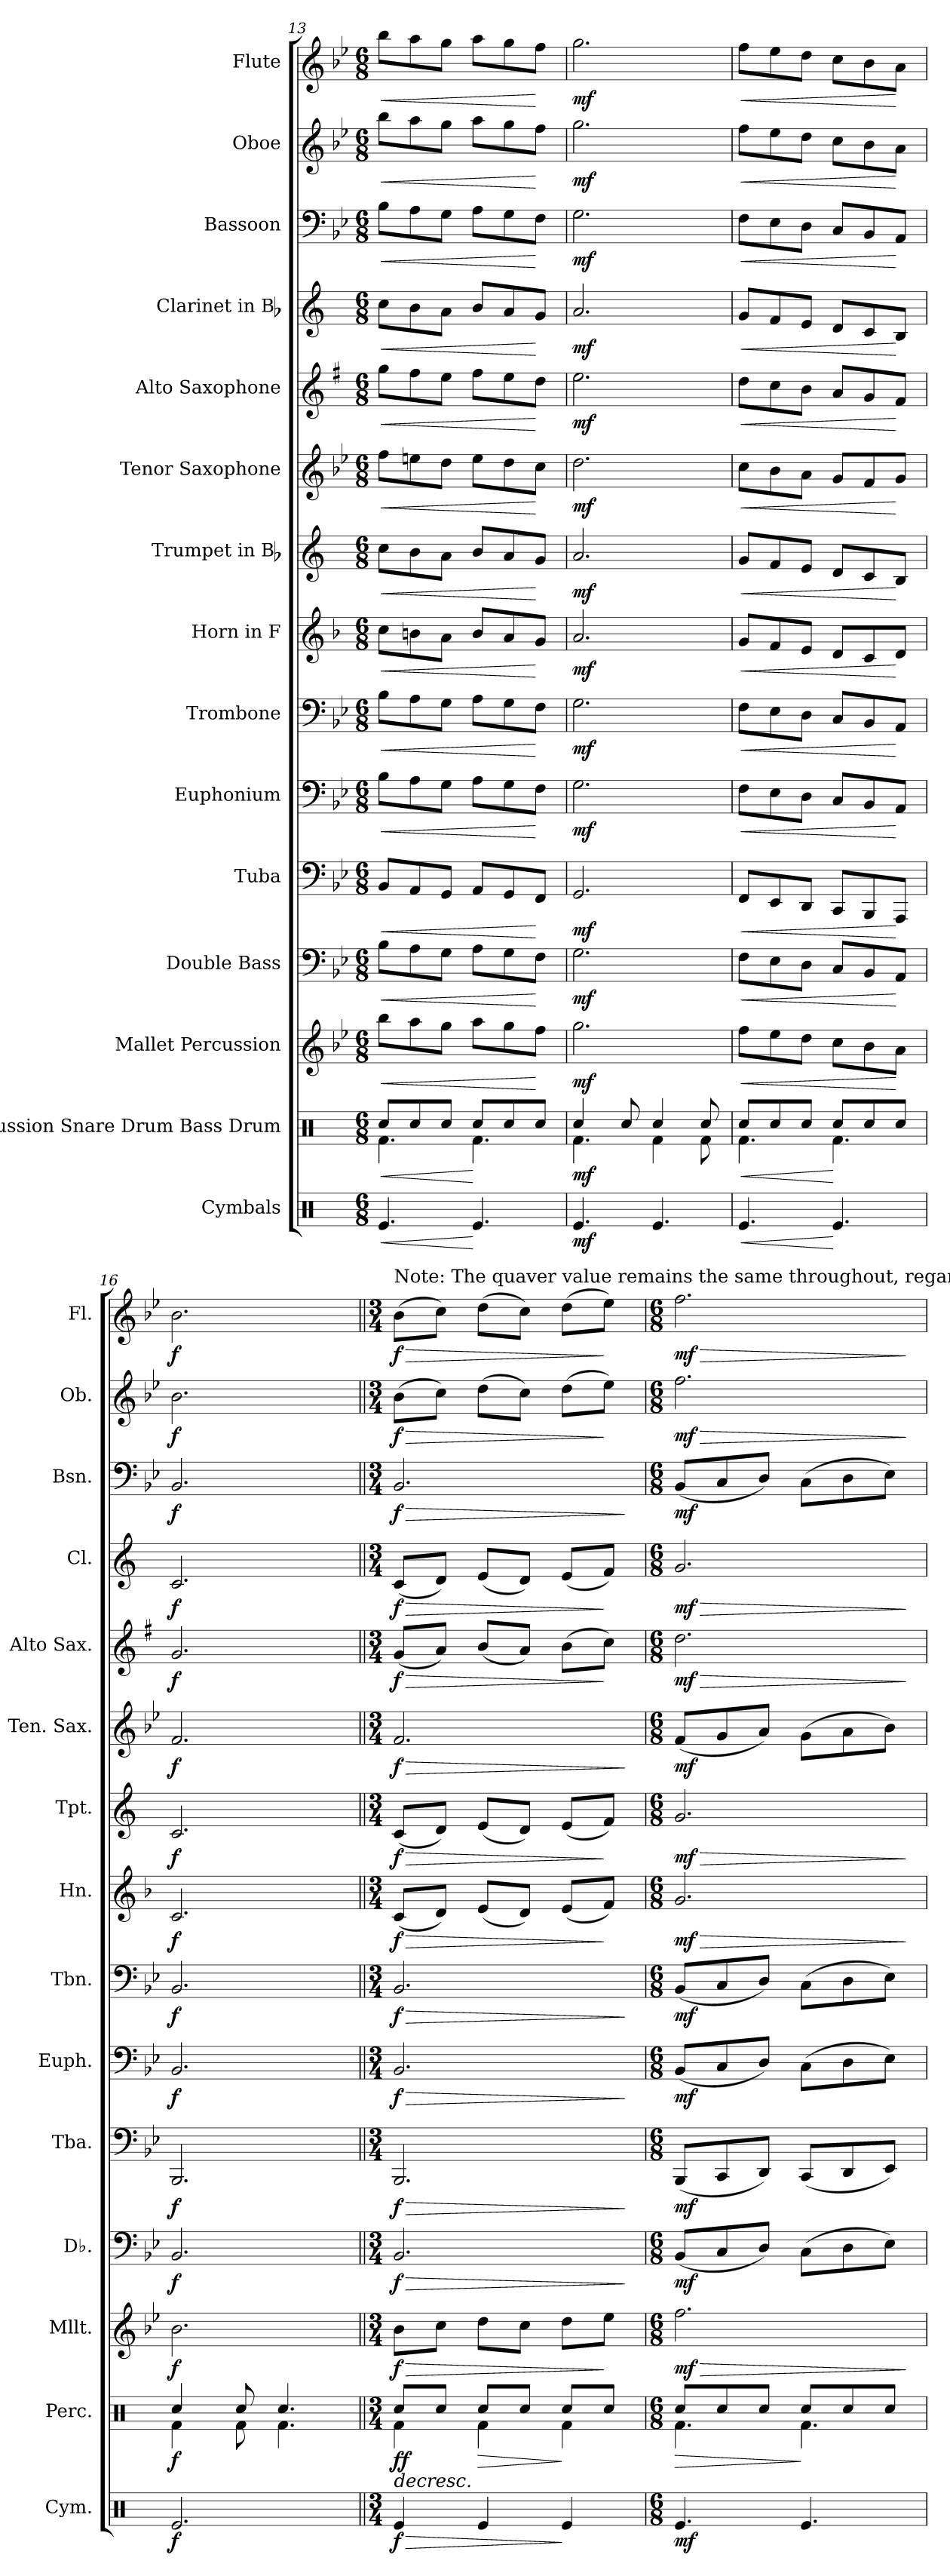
**kern	**dynam	**kern	**dynam	**kern	**dynam	**kern	**dynam	**kern	**dynam	**kern	**dynam	**kern	**dynam	**kern	**dynam	**kern	**dynam	**kern	**dynam	**kern	**dynam	**kern	**dynam	**kern	**dynam	**kern	**dynam	**kern	**dynam
*part15	*part15	*part14	*part14	*part13	*part13	*part12	*part12	*part11	*part11	*part10	*part10	*part9	*part9	*part8	*part8	*part7	*part7	*part6	*part6	*part5	*part5	*part4	*part4	*part3	*part3	*part2	*part2	*part1	*part1
*staff15	*staff15	*staff14	*staff14	*staff13	*staff13	*staff12	*staff12	*staff11	*staff11	*staff10	*staff10	*staff9	*staff9	*staff8	*staff8	*staff7	*staff7	*staff6	*staff6	*staff5	*staff5	*staff4	*staff4	*staff3	*staff3	*staff2	*staff2	*staff1	*staff1
*I"Cymbals	*	*I"Percussion Snare Drum Bass Drum	*	*I"Mallet Percussion	*	*I"Double Bass	*	*I"Tuba	*	*I"Euphonium	*	*I"Trombone	*	*I"Horn in F	*	*I"Trumpet in Bb	*	*I"Tenor Saxophone	*	*I"Alto Saxophone	*	*I"Clarinet in Bb	*	*I"Bassoon	*	*I"Oboe	*	*I"Flute	*
*I'Cym.	*	*I'Perc.	*	*I'Mllt.	*	*I'Db.	*	*I'Tba.	*	*I'Euph.	*	*I'Tbn.	*	*I'Hn.	*	*I'Tpt.	*	*I'Ten. Sax.	*	*I'Alto Sax.	*	*I'Cl.	*	*I'Bsn.	*	*I'Ob.	*	*I'Fl.	*
*clefX	*	*clefX	*	*clefG2	*	*clefF4	*	*clefF4	*	*clefF4	*	*clefF4	*	*clefG2	*	*clefG2	*	*clefG2	*	*clefG2	*	*clefG2	*	*clefF4	*	*clefG2	*	*clefG2	*
*	*	*	*	*ITrd-14c-24	*	*ITrd7c12	*	*	*	*	*	*	*	*ITrd4c7	*	*ITrd1c2	*	*ITrd8c14	*	*ITrd5c9	*	*ITrd1c2	*	*	*	*	*	*	*
*k[]	*	*k[]	*	*k[b-e-]	*	*k[b-e-]	*	*k[b-e-]	*	*k[b-e-]	*	*k[b-e-]	*	*k[b-e-]	*	*k[b-e-]	*	*k[b-e-]	*	*k[b-e-]	*	*k[b-e-]	*	*k[b-e-]	*	*k[b-e-]	*	*k[b-e-]	*
*C:	*	*C:	*	*B-:	*	*B-:	*	*B-:	*	*B-:	*	*B-:	*	*B-:	*	*B-:	*	*B-:	*	*B-:	*	*B-:	*	*B-:	*	*B-:	*	*B-:	*
*M6/8	*	*M6/8	*	*M6/8	*	*M6/8	*	*M6/8	*	*M6/8	*	*M6/8	*	*M6/8	*	*M6/8	*	*M6/8	*	*M6/8	*	*M6/8	*	*M6/8	*	*M6/8	*	*M6/8	*
=13	=13	=13	=13	=13	=13	=13	=13	=13	=13	=13	=13	=13	=13	=13	=13	=13	=13	=13	=13	=13	=13	=13	=13	=13	=13	=13	=13	=13	=13
!	!LO:HP:b	!	!LO:HP:b	!	!LO:HP:b	!	!LO:HP:b	!	!LO:HP:b	!	!LO:HP:b	!	!LO:HP:b	!	!LO:HP:b	!	!LO:HP:b	!	!LO:HP:b	!	!LO:HP:b	!	!LO:HP:b	!	!LO:HP:b	!	!LO:HP:b	!	!LO:HP:b
*	*	*^	*	*	*	*	*	*	*	*	*	*	*	*	*	*	*	*	*	*	*	*	*	*	*	*	*	*	*
4.Rei/	<	8Rcci/L	4.Rfi\	<	8bbbb-i\L	<	8BB-i\L	<	8BB-i/L	<	8B-i\L	<	8B-i\L	<	8fi\L	<	8b-i\L	<	8fi\L	<	8b-i\L	<	8b-i\L	<	8B-i\L	<	8bb-i\L	<	8bb-i\L	<
.	.	8Rcci/	.	.	8aaaai\	.	8AAi\	.	8AAi/	.	8Ai\	.	8Ai\	.	8eni\	.	8ai\	.	8eni\	.	8ai\	.	8ai\	.	8Ai\	.	8aai\	.	8aai\	.
.	.	8Rcci/J	.	.	8ggggi\J	.	8GGi\J	.	8GGi/J	.	8Gi\J	.	8Gi\J	.	8di\J	.	8gi\J	.	8di\J	.	8gi\J	.	8gi\J	.	8Gi\J	.	8ggi\J	.	8ggi\J	.
4.Rei/	[	8Rcci/L	4.Rfi\	[	8aaaai\L	.	8AAi\L	.	8AAi/L	.	8Ai\L	.	8Ai\L	.	8ei/L	.	8ai/L	.	8ei\L	.	8ai\L	.	8ai/L	.	8Ai\L	.	8aai\L	.	8aai\L	.
.	.	8Rcci/	.	.	8ggggi\	.	8GGi\	.	8GGi/	.	8Gi\	.	8Gi\	.	8di/	.	8gi/	.	8di\	.	8gi\	.	8gi/	.	8Gi\	.	8ggi\	.	8ggi\	.
.	.	8Rcci/J	.	.	8ffffi\J	[	8FFi\J	[	8FFi/J	[	8Fi\J	[	8Fi\J	[	8ci/J	[	8fi/J	[	8ci\J	[	8fi\J	[	8fi/J	[	8Fi\J	[	8ffi\J	[	8ffi\J	[
=14	=14	=14	=14	=14	=14	=14	=14	=14	=14	=14	=14	=14	=14	=14	=14	=14	=14	=14	=14	=14	=14	=14	=14	=14	=14	=14	=14	=14	=14	=14
4.Rei/	mf	4Rcci/	4.Rfi\	mf	2.ggggi\	mf	2.GGi\	mf	2.GGi/	mf	2.Gi\	mf	2.Gi\	mf	2.di/	mf	2.gi/	mf	2.di\	mf	2.gi\	mf	2.gi/	mf	2.Gi\	mf	2.ggi\	mf	2.ggi\	mf
.	.	8Rcci/	.	.	.	.	.	.	.	.	.	.	.	.	.	.	.	.	.	.	.	.	.	.	.	.	.	.	.	.
4.Rei/	.	4Rcci/	4Rfi\	.	.	.	.	.	.	.	.	.	.	.	.	.	.	.	.	.	.	.	.	.	.	.	.	.	.	.
.	.	8Rcci/	8Rfi\	.	.	.	.	.	.	.	.	.	.	.	.	.	.	.	.	.	.	.	.	.	.	.	.	.	.	.
=15	=15	=15	=15	=15	=15	=15	=15	=15	=15	=15	=15	=15	=15	=15	=15	=15	=15	=15	=15	=15	=15	=15	=15	=15	=15	=15	=15	=15	=15	=15
!	!LO:HP:b	!	!	!LO:HP:b	!	!LO:HP:b	!	!LO:HP:b	!	!LO:HP:b	!	!LO:HP:b	!	!LO:HP:b	!	!LO:HP:b	!	!LO:HP:b	!	!LO:HP:b	!	!LO:HP:b	!	!LO:HP:b	!	!LO:HP:b	!	!LO:HP:b	!	!LO:HP:b
4.Rei/	<	8Rcci/L	4.Rfi\	<	8ffffi\L	<	8FFi\L	<	8FFi/L	<	8Fi\L	<	8Fi\L	<	8ci/L	<	8fi/L	<	8ci\L	<	8fi\L	<	8fi/L	<	8Fi\L	<	8ffi\L	<	8ffi\L	<
.	.	8Rcci/	.	.	8eeee-i\	.	8EE-i\	.	8EE-i/	.	8E-i\	.	8E-i\	.	8B-i/	.	8e-i/	.	8B-i\	.	8e-i\	.	8e-i/	.	8E-i\	.	8ee-i\	.	8ee-i\	.
.	.	8Rcci/J	.	.	8ddddi\J	.	8DDi\J	.	8DDi/J	.	8Di\J	.	8Di\J	.	8Ai/J	.	8di/J	.	8Ai\J	.	8di\J	.	8di/J	.	8Di\J	.	8ddi\J	.	8ddi\J	.
4.Rei/	[	8Rcci/L	4.Rfi\	[	8cccci\L	.	8CCi/L	.	8CCi/L	.	8Ci/L	.	8Ci/L	.	8Gi/L	.	8ci/L	.	8Gi/L	.	8ci/L	.	8ci/L	.	8Ci/L	.	8cci\L	.	8cci\L	.
.	.	8Rcci/	.	.	8bbb-i\	.	8BBB-i/	.	8BBB-i/	.	8BB-i/	.	8BB-i/	.	8Fi/	.	8B-i/	.	8Fi/	.	8B-i/	.	8B-i/	.	8BB-i/	.	8b-i\	.	8b-i\	.
.	.	8Rcci/J	.	.	8aaai\J	[	8AAAi/J	[	8AAAi/J	[	8AAi/J	[	8AAi/J	[	8Gi/J	[	8Ai/J	[	8Gi/J	[	8Ai/J	[	8Ai/J	[	8AAi/J	[	8ai\J	[	8ai\J	[
=16	=16	=16	=16	=16	=16	=16	=16	=16	=16	=16	=16	=16	=16	=16	=16	=16	=16	=16	=16	=16	=16	=16	=16	=16	=16	=16	=16	=16	=16	=16
2.Rei/	f	4Rcci/	4Rfi\	f	2.bbb-i\	f	2.BBB-i/	f	2.BBB-i/	f	2.BB-i/	f	2.BB-i/	f	2.Fi/	f	2.B-i/	f	2.Fi/	f	2.B-i/	f	2.B-i/	f	2.BB-i/	f	2.b-i\	f	2.b-i\	f
.	.	8Rcci/	8Rfi\	.	.	.	.	.	.	.	.	.	.	.	.	.	.	.	.	.	.	.	.	.	.	.	.	.	.	.
.	.	4.Rcci/	4.Rfi\	.	.	.	.	.	.	.	.	.	.	.	.	.	.	.	.	.	.	.	.	.	.	.	.	.	.	.
!!LO:PB:g=z
=17||	=17||	=17||	=17||	=17||	=17||	=17||	=17||	=17||	=17||	=17||	=17||	=17||	=17||	=17||	=17||	=17||	=17||	=17||	=17||	=17||	=17||	=17||	=17||	=17||	=17||	=17||	=17||	=17||	=17||	=17||
*M3/4	*	*M3/4	*	*	*M3/4	*	*M3/4	*	*M3/4	*	*M3/4	*	*M3/4	*	*M3/4	*	*M3/4	*	*M3/4	*	*M3/4	*	*M3/4	*	*M3/4	*	*M3/4	*	*M3/4	*
!	!	!	!	!	!	!	!	!	!	!	!	!	!	!	!	!	!	!	!	!	!	!	!	!	!	!	!	!	!LO:TX:a:t=Note&colon; The quaver value remains the same throughout, regardless of changing time signatures.	!
!	!LO:HP:b	!	!	!LO:HP:b	!	!LO:HP:b	!	!LO:HP:b	!	!LO:HP:b	!	!LO:HP:b	!	!LO:HP:b	!	!LO:HP:b	!	!LO:HP:b	!	!LO:HP:b	!	!LO:HP:b	!	!LO:HP:b	!	!LO:HP:b	!	!LO:HP:b	!	!LO:HP:b
4Rei/	> f	8Rcci/L	4Rfi\	> f f	8bbb-i\L	> f	2.BBB-i/	> f	2.BBB-i/	> f	2.BB-i/	> f	2.BB-i/	> f	(8Fi/L	> f	(8B-i/L	> f	2.Fi/	> f	(8B-i/L	> f	(8B-i/L	> f	2.BB-i/	> f	(8b-i\L	> f	(8b-i\L	> f
.	.	8Rcci/J	.	.	8cccci\J	.	.	.	.	.	.	.	.	.	8Gi/J)	.	8ci/J)	.	.	.	8ci/J)	.	8ci/J)	.	.	.	8cci\J)	.	8cci\J)	.
!	!	!	!	!LO:HP:b	!	!	!	!	!	!	!	!	!	!	!	!	!	!	!	!	!	!	!	!	!	!	!	!	!	!
4Rei/	.	8Rcci/L	4Rfi\	>	8ddddi\L	.	.	.	.	.	.	.	.	.	(8Ai/L	.	(8di/L	.	.	.	(8di/L	.	(8di/L	.	.	.	(8ddi\L	.	(8ddi\L	.
.	.	8Rcci/J	.	.	8cccci\J	.	.	.	.	.	.	.	.	.	8Gi/J)	.	8ci/J)	.	.	.	8ci/J)	.	8ci/J)	.	.	.	8cci\J)	.	8cci\J)	.
4Rei/	]	8Rcci/L	4Rfi\	] ]	8ddddi\L	.	.	.	.	.	.	.	.	.	(8Ai/L	.	(8di/L	.	.	.	(8di\L	.	(8di/L	.	.	.	(8ddi\L	.	(8ddi\L	.
.	.	8Rcci/J	.	.	8eeee-i\J	]	.	.	.	.	.	.	.	.	8B-i/J)	]	8e-i/J)	]	.	.	8e-i\J)	]	8e-i/J)	]	.	.	8ee-i\J)	]	8ee-i\J)	]
*	*	*v	*v	*	*	*	*	*	*	*	*	*	*	*	*	*	*	*	*	*	*	*	*	*	*	*	*	*	*	*
.	.	.	.	.	.	.	]	.	]	.	]	.	]	.	.	.	.	.	]	.	.	.	.	.	]	.	.	.	.
=18	=18	=18	=18	=18	=18	=18	=18	=18	=18	=18	=18	=18	=18	=18	=18	=18	=18	=18	=18	=18	=18	=18	=18	=18	=18	=18	=18	=18	=18
*M6/8	*	*M6/8	*	*M6/8	*	*M6/8	*	*M6/8	*	*M6/8	*	*M6/8	*	*M6/8	*	*M6/8	*	*M6/8	*	*M6/8	*	*M6/8	*	*M6/8	*	*M6/8	*	*M6/8	*
*	*	*^	*	*	*	*	*	*	*	*	*	*	*	*	*	*	*	*	*	*	*	*	*	*	*	*	*	*	*
!	!	!	!	!LO:HP:b	!	!LO:HP:b	!	!	!	!	!	!	!	!	!	!LO:HP:b	!	!LO:HP:b	!	!	!	!LO:HP:b	!	!LO:HP:b	!	!	!	!LO:HP:b	!	!LO:HP:b
4.Rei/	mf	8Rcci/L	4.Rfi\	> mf mf	2.ffffi\	> mf	(8BBB-i/L	mf	(8BBB-i/L	mf	(8BB-i/L	mf	(8BB-i/L	mf	2.ci/	> mf	2.fi/	> mf	(8Fi/L	mf	2.fi\	> mf	2.fi/	> mf	(8BB-i/L	mf	2.ffi\	> mf	2.ffi\	> mf
.	.	8Rcci/	.	.	.	.	8CCi/	.	8CCi/	.	8Ci/	.	8Ci/	.	.	.	.	.	8Gi/	.	.	.	.	.	8Ci/	.	.	.	.	.
.	.	8Rcci/J	.	.	.	.	8DDi/J)	.	8DDi/J)	.	8Di/J)	.	8Di/J)	.	.	.	.	.	8Ai/J)	.	.	.	.	.	8Di/J)	.	.	.	.	.
4.Rei/	.	8Rcci/L	4.Rfi\	]	.	.	(8CCi\L	.	(8CCi/L	.	(8Ci\L	.	(8Ci\L	.	.	.	.	.	(8Gi\L	.	.	.	.	.	(8Ci\L	.	.	.	.	.
.	.	8Rcci/	.	.	.	.	8DDi\	.	8DDi/	.	8Di\	.	8Di\	.	.	.	.	.	8Ai\	.	.	.	.	.	8Di\	.	.	.	.	.
.	.	8Rcci/J	.	.	.	.	8EE-i\J)	.	8EE-i/J)	.	8E-i\J)	.	8E-i\J)	.	.	.	.	.	8B-i\J)	.	.	.	.	.	8E-i\J)	.	.	.	.	.
*	*	*v	*v	*	*	*	*	*	*	*	*	*	*	*	*	*	*	*	*	*	*	*	*	*	*	*	*	*	*	*
.	.	.	.	.	]	.	.	.	.	.	.	.	.	.	]	.	]	.	.	.	]	.	]	.	.	.	]	.	]
=	=	=	=	=	=	=	=	=	=	=	=	=	=	=	=	=	=	=	=	=	=	=	=	=	=	=	=	=	=
*-	*-	*-	*-	*-	*-	*-	*-	*-	*-	*-	*-	*-	*-	*-	*-	*-	*-	*-	*-	*-	*-	*-	*-	*-	*-	*-	*-	*-	*-
